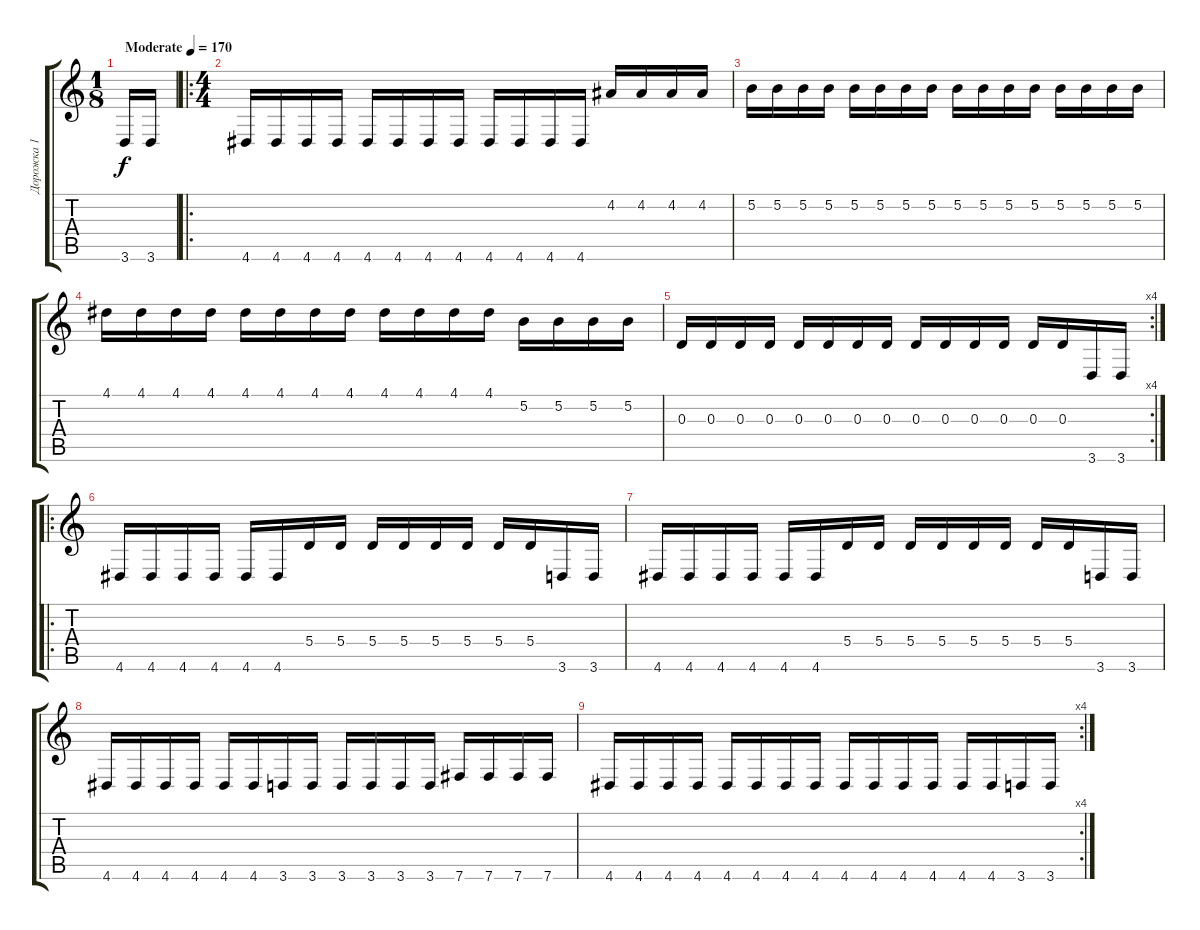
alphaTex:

\track ("Дорожка 1" "Дорожка 1") {instrument distortionguitar}
\staff {score tabs}
\tuning (B3 Gb3 D3 A2 E2 B1) {hide}
\ts (1 8)
\tempo (170 "Moderate")
\clef g2
\ks c
3.6.16{dy f instrument distortionguitar} 3.6.16 |
\ro
\ts (4 4)
4.6.16 4.6.16 4.6.16 4.6.16 4.6.16 4.6.16 4.6.16 4.6.16 4.6.16 4.6.16 4.6.16 4.6.16 4.2.16 4.2.16 4.2.16 4.2.16 |
5.2.16 5.2.16 5.2.16 5.2.16 5.2.16 5.2.16 5.2.16 5.2.16 5.2.16 5.2.16 5.2.16 5.2.16 5.2.16 5.2.16 5.2.16 5.2.16 |
4.1.16 4.1.16 4.1.16 4.1.16 4.1.16 4.1.16 4.1.16 4.1.16 4.1.16 4.1.16 4.1.16 4.1.16 5.2.16 5.2.16 5.2.16 5.2.16 |
\rc 4
0.3.16 0.3.16 0.3.16 0.3.16 0.3.16 0.3.16 0.3.16 0.3.16 0.3.16 0.3.16 0.3.16 0.3.16 0.3.16 0.3.16 3.6.16 3.6.16 |
\ro
4.6.16 4.6.16 4.6.16 4.6.16 4.6.16 4.6.16 5.4.16 5.4.16 5.4.16 5.4.16 5.4.16 5.4.16 5.4.16 5.4.16 3.6.16 3.6.16 |
4.6.16 4.6.16 4.6.16 4.6.16 4.6.16 4.6.16 5.4.16 5.4.16 5.4.16 5.4.16 5.4.16 5.4.16 5.4.16 5.4.16 3.6.16 3.6.16 |
4.6.16 4.6.16 4.6.16 4.6.16 4.6.16 4.6.16 3.6.16 3.6.16 3.6.16 3.6.16 3.6.16 3.6.16 7.6.16 7.6.16 7.6.16 7.6.16 |
\rc 4
4.6.16 4.6.16 4.6.16 4.6.16 4.6.16 4.6.16 4.6.16 4.6.16 4.6.16 4.6.16 4.6.16 4.6.16 4.6.16 4.6.16 3.6.16 3.6.16
